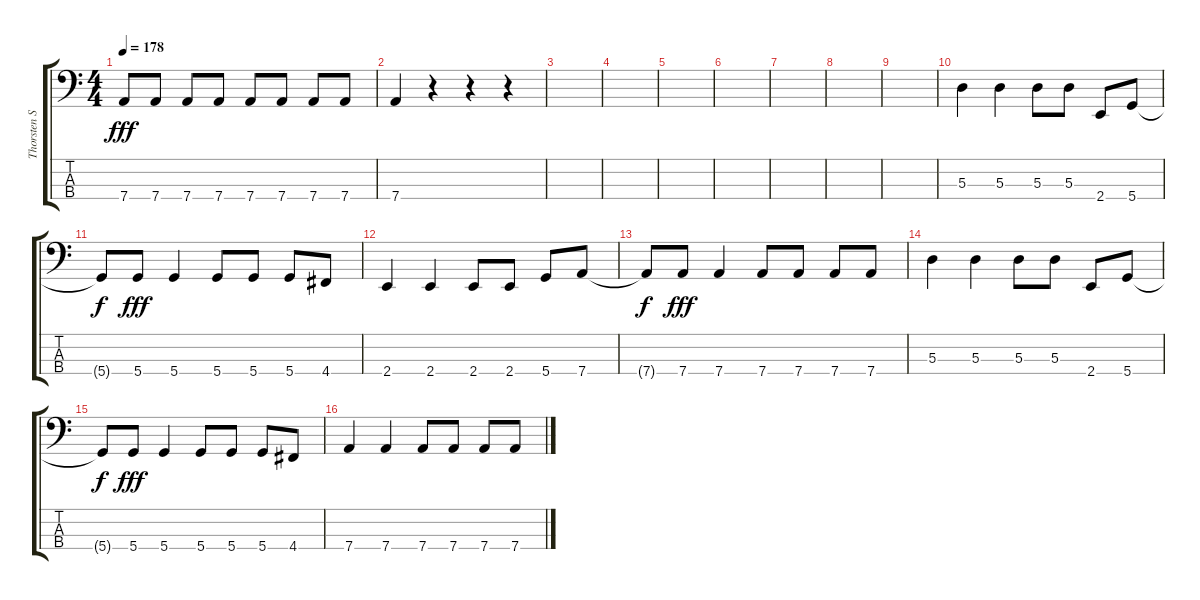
\track ("Thorsten Scholz" "Thorsten S") {instrument electricbasspick}
\staff {score tabs}
\tuning (G2 D2 A1 D1) {hide}
\ts (4 4)
\tempo 178
\clef f4
\ks c
7.4.8{dy fff} 7.4.8 7.4.8 7.4.8 7.4.8 7.4.8 7.4.8 7.4.8 |
7.4.4 r.4 r.4 r.4 |
|
|
|
|
|
|
|
5.3.4 5.3.4 5.3.8 5.3.8 2.4.8 5.4.8 |
5.4{t}.8{dy f} 5.4.8{dy fff} 5.4.4 5.4.8 5.4.8 5.4.8 4.4.8 |
2.4.4 2.4.4 2.4.8 2.4.8 5.4.8 7.4.8 |
7.4{t}.8{dy f} 7.4.8{dy fff} 7.4.4 7.4.8 7.4.8 7.4.8 7.4.8 |
5.3.4 5.3.4 5.3.8 5.3.8 2.4.8 5.4.8 |
5.4{t}.8{dy f} 5.4.8{dy fff} 5.4.4 5.4.8 5.4.8 5.4.8 4.4.8 |
7.4.4 7.4.4 7.4.8 7.4.8 7.4.8 7.4.8
